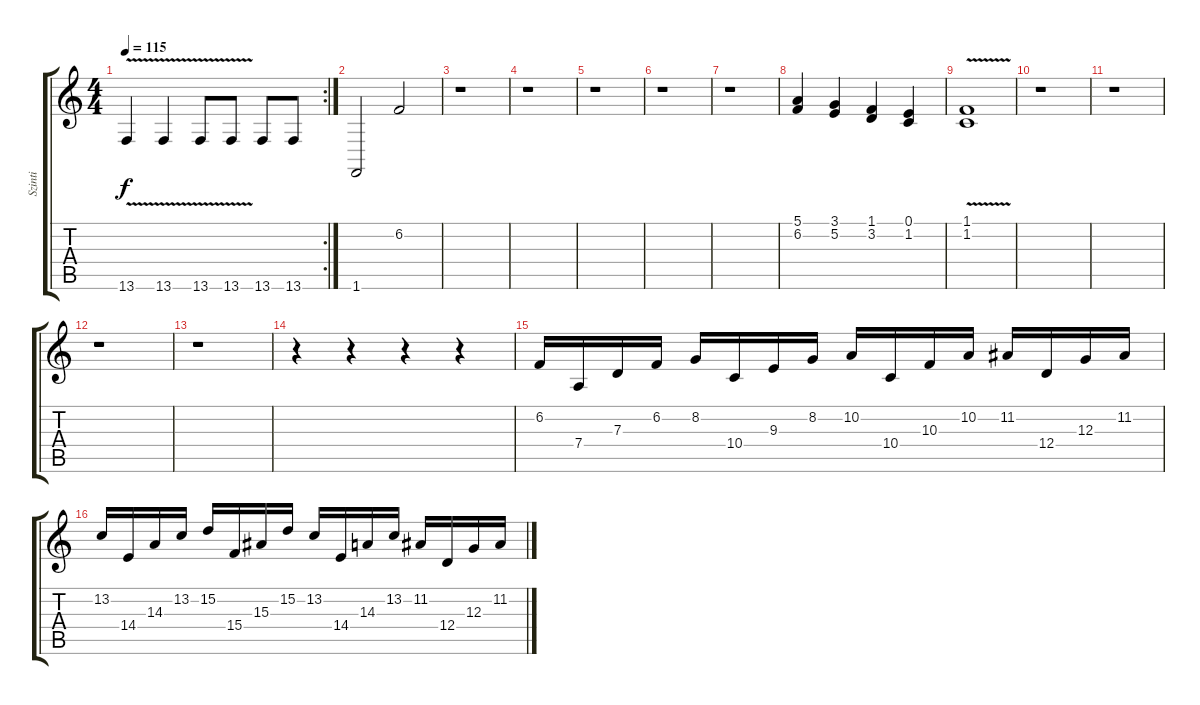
\track ("Szinti" "Szinti") {instrument lead8bassandlead}
\staff {score tabs}
\tuning (E4 B3 G3 D3 A2 E2) {hide}
\rc 2
\ts (4 4)
\tempo 115
\clef g2
\ks c
13.6{v}.4{dy f} 13.6{v}.4 13.6{v}.8 13.6{v}.8 13.6.8 13.6.8 |
1.6.2 6.2.2 |
r.1 |
r.1 |
r.1 |
r.1 |
r.1 |
(5.1 6.2).4 (3.1 5.2).4 (1.1 3.2).4 (0.1 1.2).4 |
(1.1{v} 1.2).1 |
r.1 |
r.1 |
r.1 |
r.1 |
r.4 r.4 r.4 r.4 |
6.2.16 7.4.16 7.3.16 6.2.16 8.2.16 10.4.16 9.3.16 8.2.16 10.2.16 10.4.16 10.3.16 10.2.16 11.2.16 12.4.16 12.3.16 11.2.16 |
13.2.16 14.4.16 14.3.16 13.2.16 15.2.16 15.4.16 15.3.16 15.2.16 13.2.16 14.4.16 14.3.16 13.2.16 11.2.16 12.4.16 12.3.16 11.2.16
